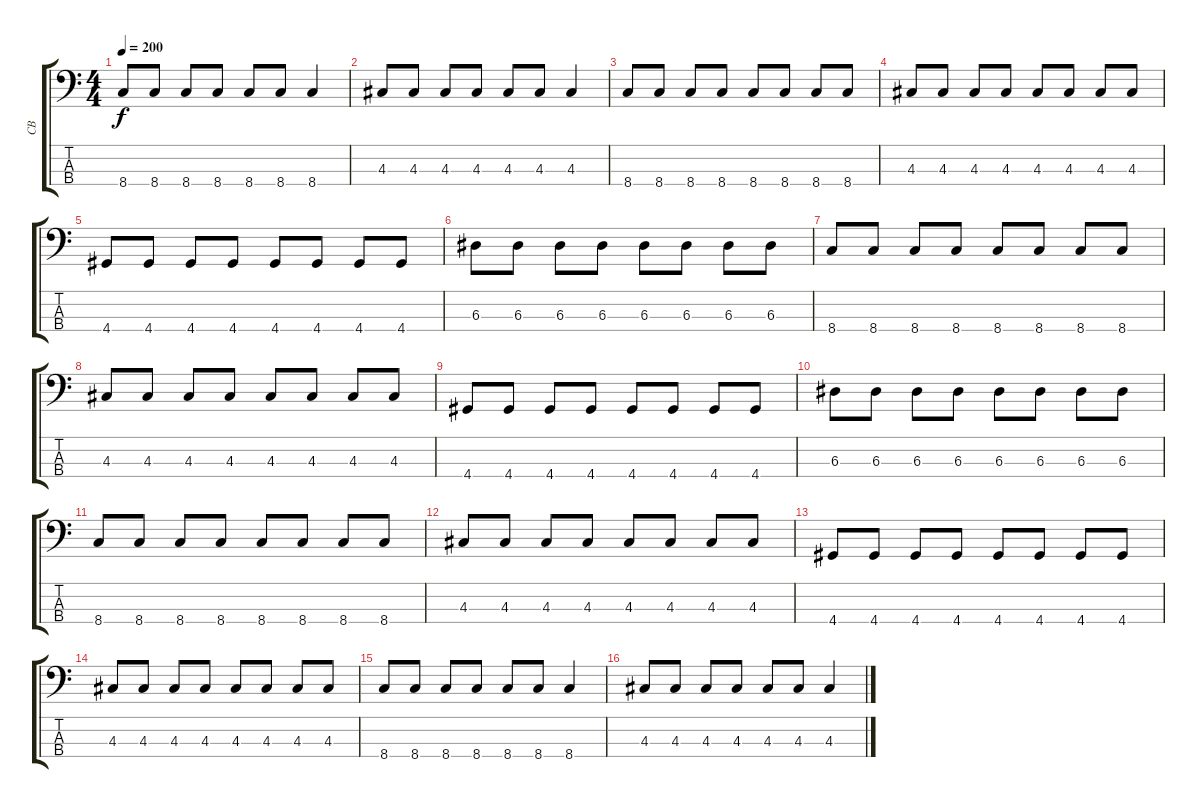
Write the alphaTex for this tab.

\track ("CB" "CB") {instrument electricbassfinger}
\staff {score tabs}
\tuning (G2 D2 A1 E1) {hide}
\ts (4 4)
\tempo 200
\clef f4
\ks c
8.4.8{dy f} 8.4.8 8.4.8 8.4.8 8.4.8 8.4.8 8.4.4 |
4.3.8 4.3.8 4.3.8 4.3.8 4.3.8 4.3.8 4.3.4 |
8.4.8 8.4.8 8.4.8 8.4.8 8.4.8 8.4.8 8.4.8 8.4.8 |
4.3.8 4.3.8 4.3.8 4.3.8 4.3.8 4.3.8 4.3.8 4.3.8 |
4.4.8 4.4.8 4.4.8 4.4.8 4.4.8 4.4.8 4.4.8 4.4.8 |
6.3.8 6.3.8 6.3.8 6.3.8 6.3.8 6.3.8 6.3.8 6.3.8 |
8.4.8 8.4.8 8.4.8 8.4.8 8.4.8 8.4.8 8.4.8 8.4.8 |
4.3.8 4.3.8 4.3.8 4.3.8 4.3.8 4.3.8 4.3.8 4.3.8 |
4.4.8 4.4.8 4.4.8 4.4.8 4.4.8 4.4.8 4.4.8 4.4.8 |
6.3.8 6.3.8 6.3.8 6.3.8 6.3.8 6.3.8 6.3.8 6.3.8 |
8.4.8 8.4.8 8.4.8 8.4.8 8.4.8 8.4.8 8.4.8 8.4.8 |
4.3.8 4.3.8 4.3.8 4.3.8 4.3.8 4.3.8 4.3.8 4.3.8 |
4.4.8 4.4.8 4.4.8 4.4.8 4.4.8 4.4.8 4.4.8 4.4.8 |
4.3.8 4.3.8 4.3.8 4.3.8 4.3.8 4.3.8 4.3.8 4.3.8 |
8.4.8 8.4.8 8.4.8 8.4.8 8.4.8 8.4.8 8.4.4 |
4.3.8 4.3.8 4.3.8 4.3.8 4.3.8 4.3.8 4.3.4
